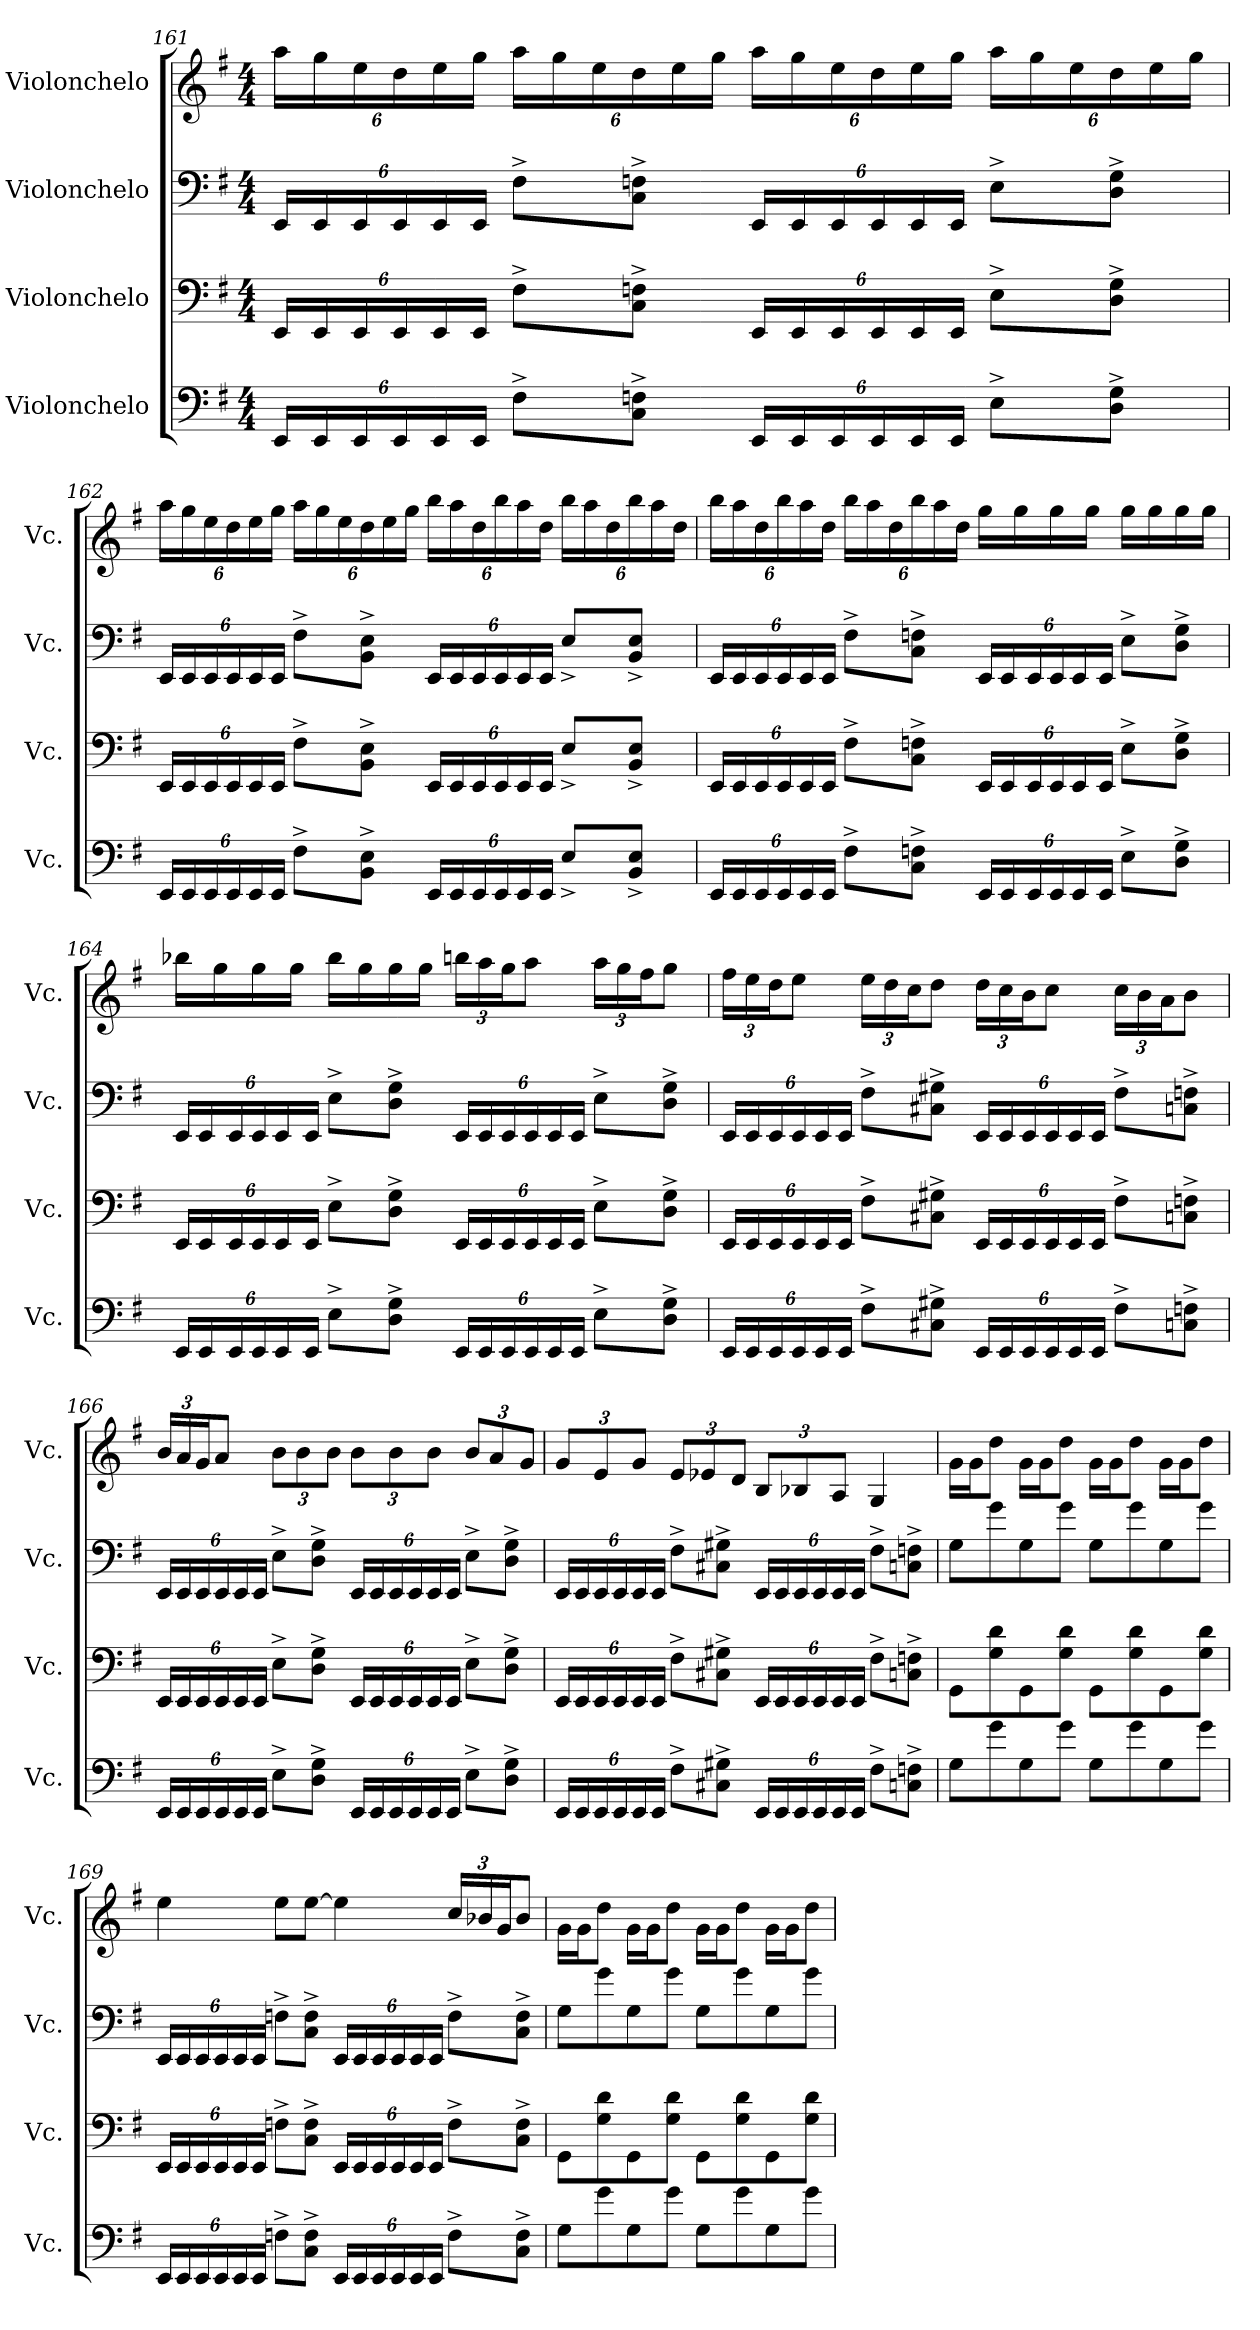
**kern	**kern	**kern	**kern
*part4	*part3	*part2	*part1
*staff4	*staff3	*staff2	*staff1
*I"Violonchelo	*I"Violonchelo	*I"Violonchelo	*I"Violonchelo
*I'Vc.	*I'Vc.	*I'Vc.	*I'Vc.
!!LO:PB:g=z
*clefF4	*clefF4	*clefF4	*clefG2
*k[f#]	*k[f#]	*k[f#]	*k[f#]
*M4/4	*M4/4	*M4/4	*M4/4
*Xbrackettup	*Xbrackettup	*Xbrackettup	*Xbrackettup
=161	=161	=161	=161
24EE/LL	24EE/LL	24EE/LL	24aa\LL
24EE/	24EE/	24EE/	24gg\
24EE/	24EE/	24EE/	24ee\
24EE/	24EE/	24EE/	24dd\
24EE/	24EE/	24EE/	24ee\
24EE/JJ	24EE/JJ	24EE/JJ	24gg\JJ
8F#^\L	8F#^\L	8F#^\L	24aa\LL
.	.	.	24gg\
.	.	.	24ee\
8C\^ 8Fn\^J	8C\^ 8Fn\^J	8C\^ 8Fn\^J	24dd\
.	.	.	24ee\
.	.	.	24gg\JJ
24EE/LL	24EE/LL	24EE/LL	24aa\LL
24EE/	24EE/	24EE/	24gg\
24EE/	24EE/	24EE/	24ee\
24EE/	24EE/	24EE/	24dd\
24EE/	24EE/	24EE/	24ee\
24EE/JJ	24EE/JJ	24EE/JJ	24gg\JJ
8E^\L	8E^\L	8E^\L	24aa\LL
.	.	.	24gg\
.	.	.	24ee\
8D\^ 8G\^J	8D\^ 8G\^J	8D\^ 8G\^J	24dd\
.	.	.	24ee\
.	.	.	24gg\JJ
=162	=162	=162	=162
24EE/LL	24EE/LL	24EE/LL	24aa\LL
24EE/	24EE/	24EE/	24gg\
24EE/	24EE/	24EE/	24ee\
24EE/	24EE/	24EE/	24dd\
24EE/	24EE/	24EE/	24ee\
24EE/JJ	24EE/JJ	24EE/JJ	24gg\JJ
8F#^\L	8F#^\L	8F#^\L	24aa\LL
.	.	.	24gg\
.	.	.	24ee\
8BB\^ 8E\^J	8BB\^ 8E\^J	8BB\^ 8E\^J	24dd\
.	.	.	24ee\
.	.	.	24gg\JJ
24EE/LL	24EE/LL	24EE/LL	24bb\LL
24EE/	24EE/	24EE/	24aa\
24EE/	24EE/	24EE/	24dd\
24EE/	24EE/	24EE/	24bb\
24EE/	24EE/	24EE/	24aa\
24EE/JJ	24EE/JJ	24EE/JJ	24dd\JJ
8E^/L	8E^/L	8E^/L	24bb\LL
.	.	.	24aa\
.	.	.	24dd\
8BB/^ 8E/^J	8BB/^ 8E/^J	8BB/^ 8E/^J	24bb\
.	.	.	24aa\
.	.	.	24dd\JJ
!!LO:LB:g=z
=163	=163	=163	=163
24EE/LL	24EE/LL	24EE/LL	24bb\LL
24EE/	24EE/	24EE/	24aa\
24EE/	24EE/	24EE/	24dd\
24EE/	24EE/	24EE/	24bb\
24EE/	24EE/	24EE/	24aa\
24EE/JJ	24EE/JJ	24EE/JJ	24dd\JJ
8F#^\L	8F#^\L	8F#^\L	24bb\LL
.	.	.	24aa\
.	.	.	24dd\
8C\^ 8Fn\^J	8C\^ 8Fn\^J	8C\^ 8Fn\^J	24bb\
.	.	.	24aa\
.	.	.	24dd\JJ
24EE/LL	24EE/LL	24EE/LL	16gg\LL
24EE/	24EE/	24EE/	.
.	.	.	16gg\
24EE/	24EE/	24EE/	.
24EE/	24EE/	24EE/	16gg\
24EE/	24EE/	24EE/	.
.	.	.	16gg\JJ
24EE/JJ	24EE/JJ	24EE/JJ	.
8E^\L	8E^\L	8E^\L	16gg\LL
.	.	.	16gg\
8D\^ 8G\^J	8D\^ 8G\^J	8D\^ 8G\^J	16gg\
.	.	.	16gg\JJ
=164	=164	=164	=164
24EE/LL	24EE/LL	24EE/LL	16bb-X\LL
24EE/	24EE/	24EE/	.
.	.	.	16gg\
24EE/	24EE/	24EE/	.
24EE/	24EE/	24EE/	16gg\
24EE/	24EE/	24EE/	.
.	.	.	16gg\JJ
24EE/JJ	24EE/JJ	24EE/JJ	.
8E^\L	8E^\L	8E^\L	16bb-\LL
.	.	.	16gg\
8D\^ 8G\^J	8D\^ 8G\^J	8D\^ 8G\^J	16gg\
.	.	.	16gg\JJ
24EE/LL	24EE/LL	24EE/LL	24bbn\LL
24EE/	24EE/	24EE/	24aa\
24EE/	24EE/	24EE/	24gg\J
24EE/	24EE/	24EE/	8aa\J
24EE/	24EE/	24EE/	.
24EE/JJ	24EE/JJ	24EE/JJ	.
8E^\L	8E^\L	8E^\L	24aa\LL
.	.	.	24gg\
.	.	.	24ff#\J
8D\^ 8G\^J	8D\^ 8G\^J	8D\^ 8G\^J	8gg\J
!!LO:LB:g=z
=165	=165	=165	=165
24EE/LL	24EE/LL	24EE/LL	24ff#\LL
24EE/	24EE/	24EE/	24ee\
24EE/	24EE/	24EE/	24dd\J
24EE/	24EE/	24EE/	8ee\J
24EE/	24EE/	24EE/	.
24EE/JJ	24EE/JJ	24EE/JJ	.
8F#^\L	8F#^\L	8F#^\L	24ee\LL
.	.	.	24dd\
.	.	.	24cc\J
8C#X\^ 8G#X\^J	8C#X\^ 8G#X\^J	8C#X\^ 8G#X\^J	8dd\J
24EE/LL	24EE/LL	24EE/LL	24dd\LL
24EE/	24EE/	24EE/	24cc\
24EE/	24EE/	24EE/	24b\J
24EE/	24EE/	24EE/	8cc\J
24EE/	24EE/	24EE/	.
24EE/JJ	24EE/JJ	24EE/JJ	.
8F#^\L	8F#^\L	8F#^\L	24cc\LL
.	.	.	24b\
.	.	.	24a\J
8Cn\^ 8Fn\^J	8Cn\^ 8Fn\^J	8Cn\^ 8Fn\^J	8b\J
=166	=166	=166	=166
24EE/LL	24EE/LL	24EE/LL	24b/LL
24EE/	24EE/	24EE/	24a/
24EE/	24EE/	24EE/	24g/J
24EE/	24EE/	24EE/	8a/J
24EE/	24EE/	24EE/	.
24EE/JJ	24EE/JJ	24EE/JJ	.
8E^\L	8E^\L	8E^\L	12b\L
.	.	.	12b\
8D\^ 8G\^J	8D\^ 8G\^J	8D\^ 8G\^J	.
.	.	.	12b\J
24EE/LL	24EE/LL	24EE/LL	12b\L
24EE/	24EE/	24EE/	.
24EE/	24EE/	24EE/	12b\
24EE/	24EE/	24EE/	.
24EE/	24EE/	24EE/	12b\J
24EE/JJ	24EE/JJ	24EE/JJ	.
8E^\L	8E^\L	8E^\L	12b/L
.	.	.	12a/
8D\^ 8G\^J	8D\^ 8G\^J	8D\^ 8G\^J	.
.	.	.	12g/J
!!LO:PB:g=z
=167	=167	=167	=167
24EE/LL	24EE/LL	24EE/LL	12g/L
24EE/	24EE/	24EE/	.
24EE/	24EE/	24EE/	12e/
24EE/	24EE/	24EE/	.
24EE/	24EE/	24EE/	12g/J
24EE/JJ	24EE/JJ	24EE/JJ	.
8F#^\L	8F#^\L	8F#^\L	12e/L
.	.	.	12e-X/
8C#X\^ 8G#X\^J	8C#X\^ 8G#X\^J	8C#X\^ 8G#X\^J	.
.	.	.	12d/J
24EE/LL	24EE/LL	24EE/LL	12B/L
24EE/	24EE/	24EE/	.
24EE/	24EE/	24EE/	12B-X/
24EE/	24EE/	24EE/	.
24EE/	24EE/	24EE/	12A/J
24EE/JJ	24EE/JJ	24EE/JJ	.
8F#^\L	8F#^\L	8F#^\L	4G/
8Cn\^ 8Fn\^J	8Cn\^ 8Fn\^J	8Cn\^ 8Fn\^J	.
=168	=168	=168	=168
8G\L	8GG\L	8G\L	16g\LL
.	.	.	16g\J
8g\	8G\ 8d\	8g\	8dd\J
8G\	8GG\	8G\	16g\LL
.	.	.	16g\J
8g\J	8G\ 8d\J	8g\J	8dd\J
8G\L	8GG\L	8G\L	16g\LL
.	.	.	16g\J
8g\	8G\ 8d\	8g\	8dd\J
8G\	8GG\	8G\	16g\LL
.	.	.	16g\J
8g\J	8G\ 8d\J	8g\J	8dd\J
!!LO:LB:g=z
=169	=169	=169	=169
24EE/LL	24EE/LL	24EE/LL	4ee\
24EE/	24EE/	24EE/	.
24EE/	24EE/	24EE/	.
24EE/	24EE/	24EE/	.
24EE/	24EE/	24EE/	.
24EE/JJ	24EE/JJ	24EE/JJ	.
8Fn^\L	8Fn^\L	8Fn^\L	8ee\L
8C\^ 8F\^J	8C\^ 8F\^J	8C\^ 8F\^J	[8ee\J
24EE/LL	24EE/LL	24EE/LL	4ee\]
24EE/	24EE/	24EE/	.
24EE/	24EE/	24EE/	.
24EE/	24EE/	24EE/	.
24EE/	24EE/	24EE/	.
24EE/JJ	24EE/JJ	24EE/JJ	.
8F^\L	8F^\L	8F^\L	24cc/LL
.	.	.	24b-X/
.	.	.	24g/J
8C\^ 8F\^J	8C\^ 8F\^J	8C\^ 8F\^J	8b-/J
=170	=170	=170	=170
8G\L	8GG\L	8G\L	16g\LL
.	.	.	16g\J
8g\	8G\ 8d\	8g\	8dd\J
8G\	8GG\	8G\	16g\LL
.	.	.	16g\J
8g\J	8G\ 8d\J	8g\J	8dd\J
8G\L	8GG\L	8G\L	16g\LL
.	.	.	16g\J
8g\	8G\ 8d\	8g\	8dd\J
8G\	8GG\	8G\	16g\LL
.	.	.	16g\J
8g\J	8G\ 8d\J	8g\J	8dd\J
=	=	=	=
*-	*-	*-	*-
